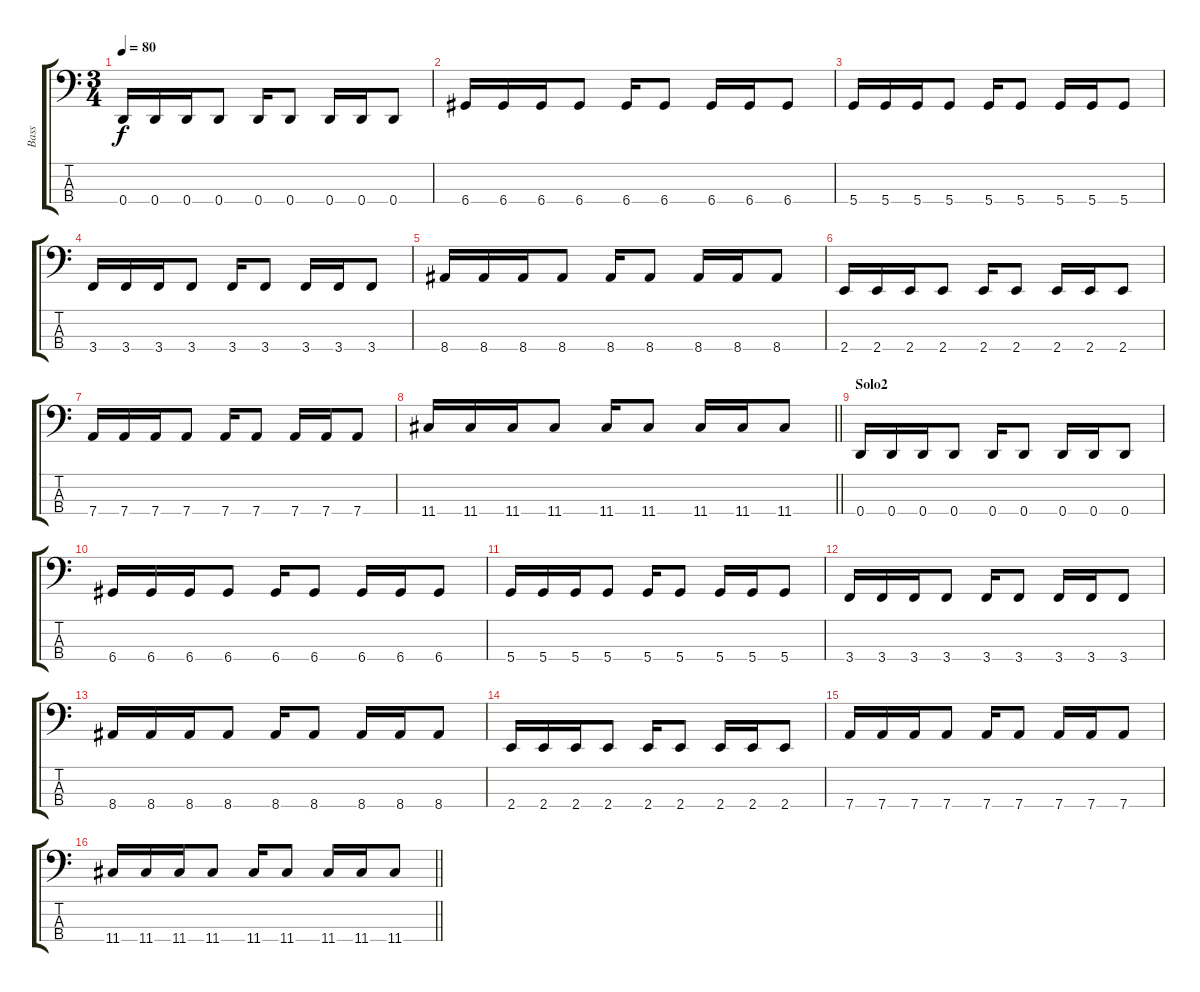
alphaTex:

\track ("Bass" "Bass") {instrument electricbassfinger}
\staff {score tabs}
\tuning (G2 D2 A1 D1) {hide}
\ts (3 4)
\tempo 80
\clef f4
\ks c
0.4.16{dy f} 0.4.16 0.4.16 0.4.8 0.4.16 0.4.8 0.4.16 0.4.16 0.4.8 |
6.4.16 6.4.16 6.4.16 6.4.8 6.4.16 6.4.8 6.4.16 6.4.16 6.4.8 |
5.4.16 5.4.16 5.4.16 5.4.8 5.4.16 5.4.8 5.4.16 5.4.16 5.4.8 |
3.4.16 3.4.16 3.4.16 3.4.8 3.4.16 3.4.8 3.4.16 3.4.16 3.4.8 |
8.4.16 8.4.16 8.4.16 8.4.8 8.4.16 8.4.8 8.4.16 8.4.16 8.4.8 |
2.4.16 2.4.16 2.4.16 2.4.8 2.4.16 2.4.8 2.4.16 2.4.16 2.4.8 |
7.4.16 7.4.16 7.4.16 7.4.8 7.4.16 7.4.8 7.4.16 7.4.16 7.4.8 |
\barLineRight lightlight
11.4.16 11.4.16 11.4.16 11.4.8 11.4.16 11.4.8 11.4.16 11.4.16 11.4.8 |
\section ("" "Solo2")
0.4.16 0.4.16 0.4.16 0.4.8 0.4.16 0.4.8 0.4.16 0.4.16 0.4.8 |
6.4.16 6.4.16 6.4.16 6.4.8 6.4.16 6.4.8 6.4.16 6.4.16 6.4.8 |
5.4.16 5.4.16 5.4.16 5.4.8 5.4.16 5.4.8 5.4.16 5.4.16 5.4.8 |
3.4.16 3.4.16 3.4.16 3.4.8 3.4.16 3.4.8 3.4.16 3.4.16 3.4.8 |
8.4.16 8.4.16 8.4.16 8.4.8 8.4.16 8.4.8 8.4.16 8.4.16 8.4.8 |
2.4.16 2.4.16 2.4.16 2.4.8 2.4.16 2.4.8 2.4.16 2.4.16 2.4.8 |
7.4.16 7.4.16 7.4.16 7.4.8 7.4.16 7.4.8 7.4.16 7.4.16 7.4.8 |
\barLineRight lightlight
11.4.16 11.4.16 11.4.16 11.4.8 11.4.16 11.4.8 11.4.16 11.4.16 11.4.8
